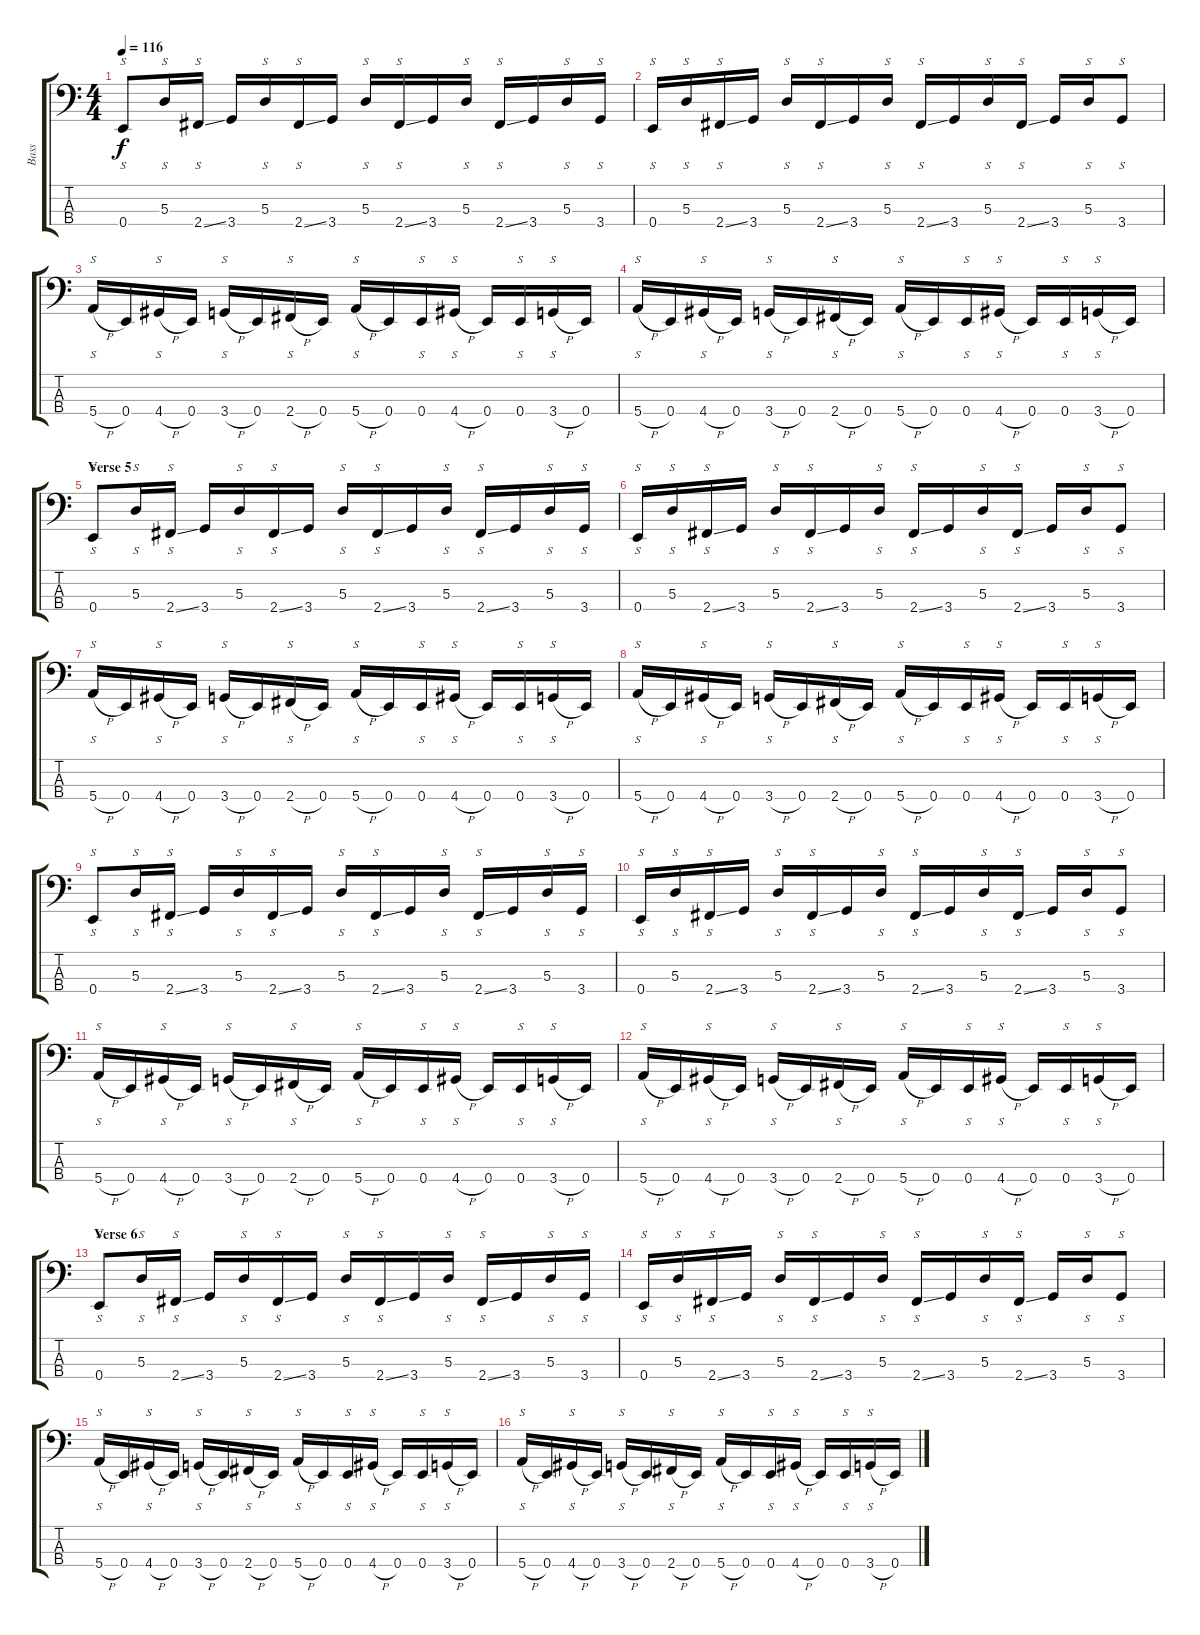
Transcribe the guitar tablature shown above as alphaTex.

\track ("Bass" "Bass") {instrument slapbass1}
\staff {score tabs}
\tuning (G2 D2 A1 E1) {hide}
\ts (4 4)
\tempo 116
\clef f4
\ks c
0.4.8{s dy f} 5.3.16{s} 2.4{ss}.16{s} 3.4.16 5.3.16{s} 2.4{ss}.16{s} 3.4.16 5.3.16{s} 2.4{ss}.16{s} 3.4.16 5.3.16{s} 2.4{ss}.16{s} 3.4.16 5.3.16{s} 3.4.16{s} |
0.4.16{s} 5.3.16{s} 2.4{ss}.16{s} 3.4.16 5.3.16{s} 2.4{ss}.16{s} 3.4.16 5.3.16{s} 2.4{ss}.16{s} 3.4.16 5.3.16{s} 2.4{ss}.16{s} 3.4.16 5.3.16{s} 3.4.8{s} |
5.4{h}.16{s} 0.4.16 4.4{h}.16{s} 0.4.16 3.4{h}.16{s} 0.4.16 2.4{h}.16{s} 0.4.16 5.4{h}.16{s} 0.4.16 0.4.16{s} 4.4{h}.16{s} 0.4.16 0.4.16{s} 3.4{h}.16{s} 0.4.16 |
5.4{h}.16{s} 0.4.16 4.4{h}.16{s} 0.4.16 3.4{h}.16{s} 0.4.16 2.4{h}.16{s} 0.4.16 5.4{h}.16{s} 0.4.16 0.4.16{s} 4.4{h}.16{s} 0.4.16 0.4.16{s} 3.4{h}.16{s} 0.4.16 |
\section ("" "Verse 5")
0.4.8{s} 5.3.16{s} 2.4{ss}.16{s} 3.4.16 5.3.16{s} 2.4{ss}.16{s} 3.4.16 5.3.16{s} 2.4{ss}.16{s} 3.4.16 5.3.16{s} 2.4{ss}.16{s} 3.4.16 5.3.16{s} 3.4.16{s} |
0.4.16{s} 5.3.16{s} 2.4{ss}.16{s} 3.4.16 5.3.16{s} 2.4{ss}.16{s} 3.4.16 5.3.16{s} 2.4{ss}.16{s} 3.4.16 5.3.16{s} 2.4{ss}.16{s} 3.4.16 5.3.16{s} 3.4.8{s} |
5.4{h}.16{s} 0.4.16 4.4{h}.16{s} 0.4.16 3.4{h}.16{s} 0.4.16 2.4{h}.16{s} 0.4.16 5.4{h}.16{s} 0.4.16 0.4.16{s} 4.4{h}.16{s} 0.4.16 0.4.16{s} 3.4{h}.16{s} 0.4.16 |
5.4{h}.16{s} 0.4.16 4.4{h}.16{s} 0.4.16 3.4{h}.16{s} 0.4.16 2.4{h}.16{s} 0.4.16 5.4{h}.16{s} 0.4.16 0.4.16{s} 4.4{h}.16{s} 0.4.16 0.4.16{s} 3.4{h}.16{s} 0.4.16 |
0.4.8{s} 5.3.16{s} 2.4{ss}.16{s} 3.4.16 5.3.16{s} 2.4{ss}.16{s} 3.4.16 5.3.16{s} 2.4{ss}.16{s} 3.4.16 5.3.16{s} 2.4{ss}.16{s} 3.4.16 5.3.16{s} 3.4.16{s} |
0.4.16{s} 5.3.16{s} 2.4{ss}.16{s} 3.4.16 5.3.16{s} 2.4{ss}.16{s} 3.4.16 5.3.16{s} 2.4{ss}.16{s} 3.4.16 5.3.16{s} 2.4{ss}.16{s} 3.4.16 5.3.16{s} 3.4.8{s} |
5.4{h}.16{s} 0.4.16 4.4{h}.16{s} 0.4.16 3.4{h}.16{s} 0.4.16 2.4{h}.16{s} 0.4.16 5.4{h}.16{s} 0.4.16 0.4.16{s} 4.4{h}.16{s} 0.4.16 0.4.16{s} 3.4{h}.16{s} 0.4.16 |
5.4{h}.16{s} 0.4.16 4.4{h}.16{s} 0.4.16 3.4{h}.16{s} 0.4.16 2.4{h}.16{s} 0.4.16 5.4{h}.16{s} 0.4.16 0.4.16{s} 4.4{h}.16{s} 0.4.16 0.4.16{s} 3.4{h}.16{s} 0.4.16 |
\section ("" "Verse 6")
0.4.8{s} 5.3.16{s} 2.4{ss}.16{s} 3.4.16 5.3.16{s} 2.4{ss}.16{s} 3.4.16 5.3.16{s} 2.4{ss}.16{s} 3.4.16 5.3.16{s} 2.4{ss}.16{s} 3.4.16 5.3.16{s} 3.4.16{s} |
0.4.16{s} 5.3.16{s} 2.4{ss}.16{s} 3.4.16 5.3.16{s} 2.4{ss}.16{s} 3.4.16 5.3.16{s} 2.4{ss}.16{s} 3.4.16 5.3.16{s} 2.4{ss}.16{s} 3.4.16 5.3.16{s} 3.4.8{s} |
5.4{h}.16{s} 0.4.16 4.4{h}.16{s} 0.4.16 3.4{h}.16{s} 0.4.16 2.4{h}.16{s} 0.4.16 5.4{h}.16{s} 0.4.16 0.4.16{s} 4.4{h}.16{s} 0.4.16 0.4.16{s} 3.4{h}.16{s} 0.4.16 |
5.4{h}.16{s} 0.4.16 4.4{h}.16{s} 0.4.16 3.4{h}.16{s} 0.4.16 2.4{h}.16{s} 0.4.16 5.4{h}.16{s} 0.4.16 0.4.16{s} 4.4{h}.16{s} 0.4.16 0.4.16{s} 3.4{h}.16{s} 0.4.16
